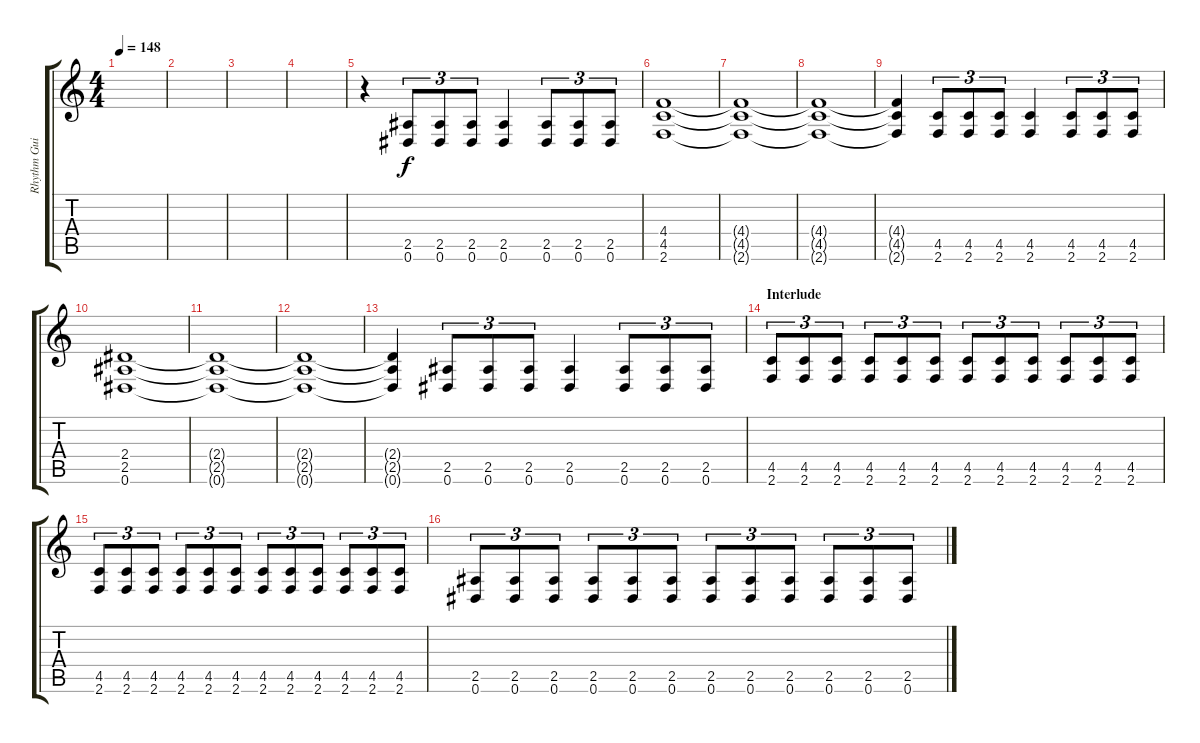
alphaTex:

\track ("Rhythm Guitar" "Rhythm Gui") {instrument distortionguitar}
\staff {score tabs}
\tuning (Eb4 Bb3 Gb3 Db3 Ab2 Eb2) {hide}
\ts (4 4)
\tempo 148
\clef g2
\ks c
|
|
|
|
r.4{volume 14 instrument distortionguitar} (2.5 0.6).8{tu (3 2)} (2.5 0.6).8{tu (3 2)} (2.5 0.6).8{tu (3 2)} (2.5 0.6).4 (2.5 0.6).8{tu (3 2)} (2.5 0.6).8{tu (3 2)} (2.5 0.6).8{tu (3 2)} |
(4.4 4.5 2.6).1 |
(4.4{t} 4.5{t} 2.6{t}).1 |
(4.4{t} 4.5{t} 2.6{t}).1 |
(4.4{t} 4.5{t} 2.6{t}).4 (4.5 2.6).8{tu (3 2)} (4.5 2.6).8{tu (3 2)} (4.5 2.6).8{tu (3 2)} (4.5 2.6).4 (4.5 2.6).8{tu (3 2)} (4.5 2.6).8{tu (3 2)} (4.5 2.6).8{tu (3 2)} |
(2.4 2.5 0.6).1 |
(2.4{t} 2.5{t} 0.6{t}).1 |
(2.4{t} 2.5{t} 0.6{t}).1 |
(2.4{t} 2.5{t} 0.6{t}).4 (2.5 0.6).8{tu (3 2)} (2.5 0.6).8{tu (3 2)} (2.5 0.6).8{tu (3 2)} (2.5 0.6).4 (2.5 0.6).8{tu (3 2)} (2.5 0.6).8{tu (3 2)} (2.5 0.6).8{tu (3 2)} |
\section ("" "Interlude")
(4.5 2.6).8{tu (3 2)} (4.5 2.6).8{tu (3 2)} (4.5 2.6).8{tu (3 2)} (4.5 2.6).8{tu (3 2)} (4.5 2.6).8{tu (3 2)} (4.5 2.6).8{tu (3 2)} (4.5 2.6).8{tu (3 2)} (4.5 2.6).8{tu (3 2)} (4.5 2.6).8{tu (3 2)} (4.5 2.6).8{tu (3 2)} (4.5 2.6).8{tu (3 2)} (4.5 2.6).8{tu (3 2)} |
(4.5 2.6).8{tu (3 2)} (4.5 2.6).8{tu (3 2)} (4.5 2.6).8{tu (3 2)} (4.5 2.6).8{tu (3 2)} (4.5 2.6).8{tu (3 2)} (4.5 2.6).8{tu (3 2)} (4.5 2.6).8{tu (3 2)} (4.5 2.6).8{tu (3 2)} (4.5 2.6).8{tu (3 2)} (4.5 2.6).8{tu (3 2)} (4.5 2.6).8{tu (3 2)} (4.5 2.6).8{tu (3 2)} |
(2.5 0.6).8{tu (3 2)} (2.5 0.6).8{tu (3 2)} (2.5 0.6).8{tu (3 2)} (2.5 0.6).8{tu (3 2)} (2.5 0.6).8{tu (3 2)} (2.5 0.6).8{tu (3 2)} (2.5 0.6).8{tu (3 2)} (2.5 0.6).8{tu (3 2)} (2.5 0.6).8{tu (3 2)} (2.5 0.6).8{tu (3 2)} (2.5 0.6).8{tu (3 2)} (2.5 0.6).8{tu (3 2)}
